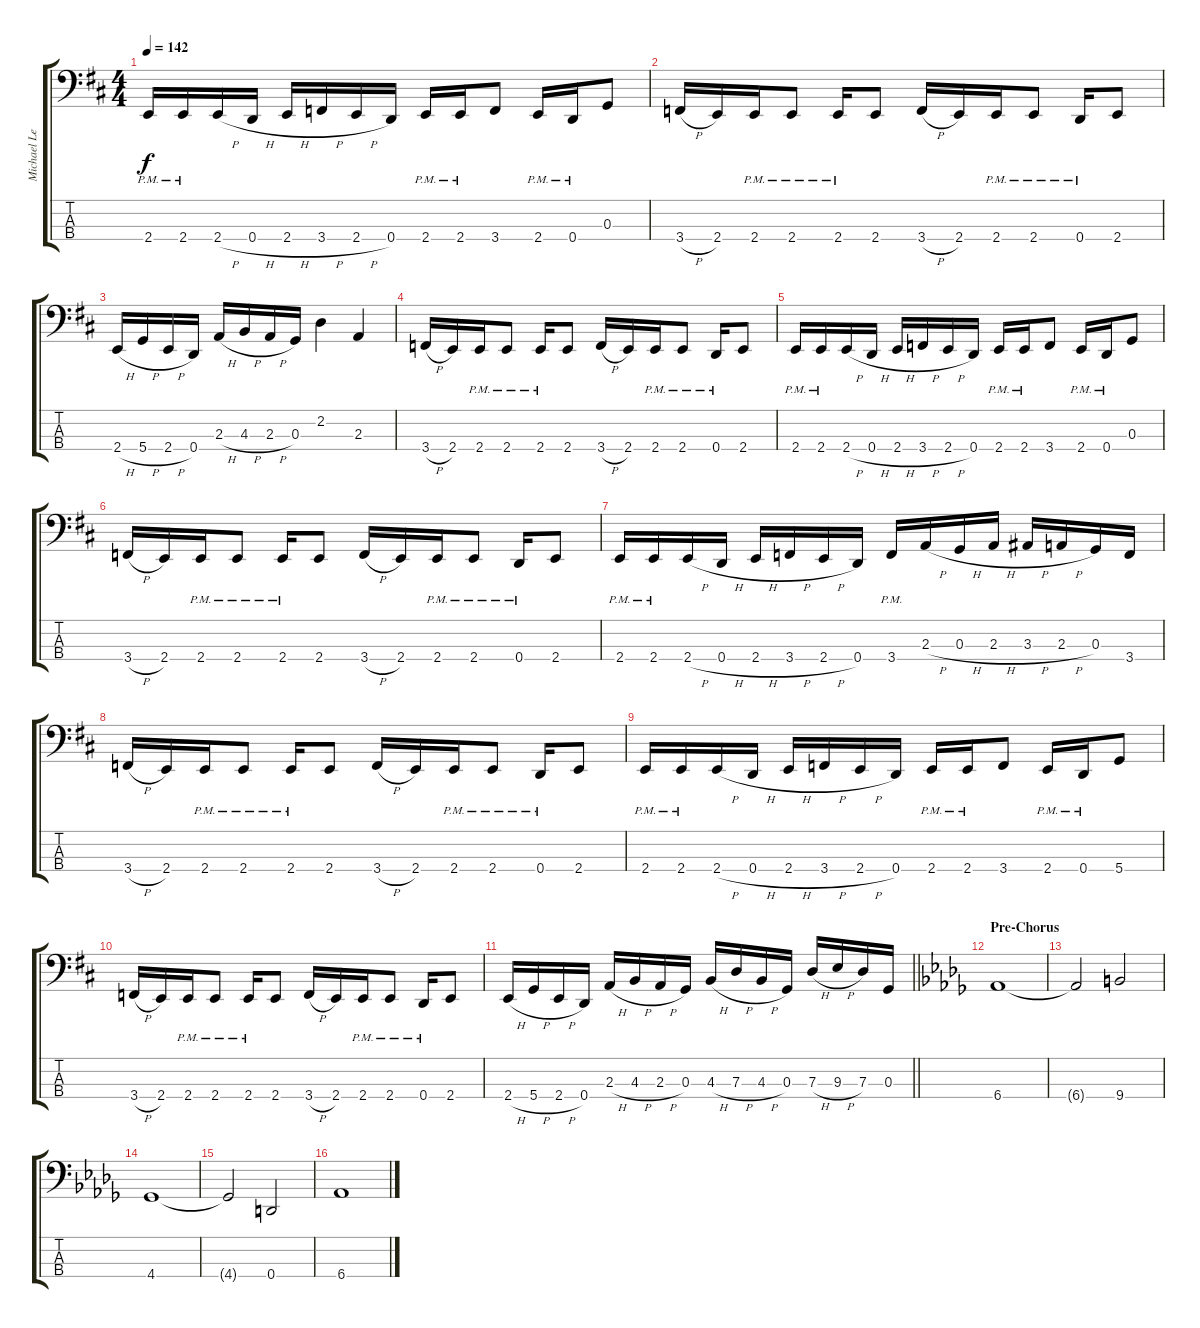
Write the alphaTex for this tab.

\track ("Michael Lepond (bass)" "Michael Le") {instrument electricbassfinger}
\staff {score tabs}
\tuning (F2 C2 G1 D1) {hide}
\ts (4 4)
\tempo 142
\clef f4
\ks bminor
2.4{pm}.16{dy f} 2.4{pm}.16 2.4{h}.16 0.4{h}.16 2.4{h}.16 3.4{h}.16 2.4{h}.16 0.4.16 2.4{pm}.16 2.4{pm}.16 3.4.8 2.4{pm}.16 0.4{pm}.16 0.3.8 |
3.4{h}.16 2.4.16 2.4{pm}.16 2.4{pm}.8 2.4{pm}.16 2.4.8 3.4{h}.16 2.4.16 2.4{pm}.16 2.4{pm}.8 0.4{pm}.16 2.4.8 |
2.4{h}.16 5.4{h}.16 2.4{h}.16 0.4.16 2.3{h}.16 4.3{h}.16 2.3{h}.16 0.3.16 2.2.4 2.3.4 |
3.4{h}.16 2.4.16 2.4{pm}.16 2.4{pm}.8 2.4{pm}.16 2.4.8 3.4{h}.16 2.4.16 2.4{pm}.16 2.4{pm}.8 0.4{pm}.16 2.4.8 |
2.4{pm}.16 2.4{pm}.16 2.4{h}.16 0.4{h}.16 2.4{h}.16 3.4{h}.16 2.4{h}.16 0.4.16 2.4{pm}.16 2.4{pm}.16 3.4.8 2.4{pm}.16 0.4{pm}.16 0.3.8 |
3.4{h}.16 2.4.16 2.4{pm}.16 2.4{pm}.8 2.4{pm}.16 2.4.8 3.4{h}.16 2.4.16 2.4{pm}.16 2.4{pm}.8 0.4{pm}.16 2.4.8 |
2.4{pm}.16 2.4{pm}.16 2.4{h}.16 0.4{h}.16 2.4{h}.16 3.4{h}.16 2.4{h}.16 0.4.16 3.4{pm}.16 2.3{h}.16 0.3{h}.16 2.3{h}.16 3.3{h}.16 2.3{h}.16 0.3.16 3.4.16 |
3.4{h}.16 2.4.16 2.4{pm}.16 2.4{pm}.8 2.4{pm}.16 2.4.8 3.4{h}.16 2.4.16 2.4{pm}.16 2.4{pm}.8 0.4{pm}.16 2.4.8 |
2.4{pm}.16 2.4{pm}.16 2.4{h}.16 0.4{h}.16 2.4{h}.16 3.4{h}.16 2.4{h}.16 0.4.16 2.4{pm}.16 2.4{pm}.16 3.4.8 2.4{pm}.16 0.4{pm}.16 5.4.8 |
3.4{h}.16 2.4.16 2.4{pm}.16 2.4{pm}.8 2.4{pm}.16 2.4.8 3.4{h}.16 2.4.16 2.4{pm}.16 2.4{pm}.8 0.4{pm}.16 2.4.8 |
\barLineRight lightlight
2.4{h}.16 5.4{h}.16 2.4{h}.16 0.4.16 2.3{h}.16 4.3{h}.16 2.3{h}.16 0.3.16 4.3{h}.16 7.3{h}.16 4.3{h}.16 0.3.16 7.3{h}.16 9.3{h}.16 7.3.16 0.3.16 |
\section ("" "Pre-Chorus")
\ks bbminor
6.4.1 |
6.4{t}.2 9.4.2 |
4.4.1 |
4.4{t}.2 0.4.2 |
6.4.1
